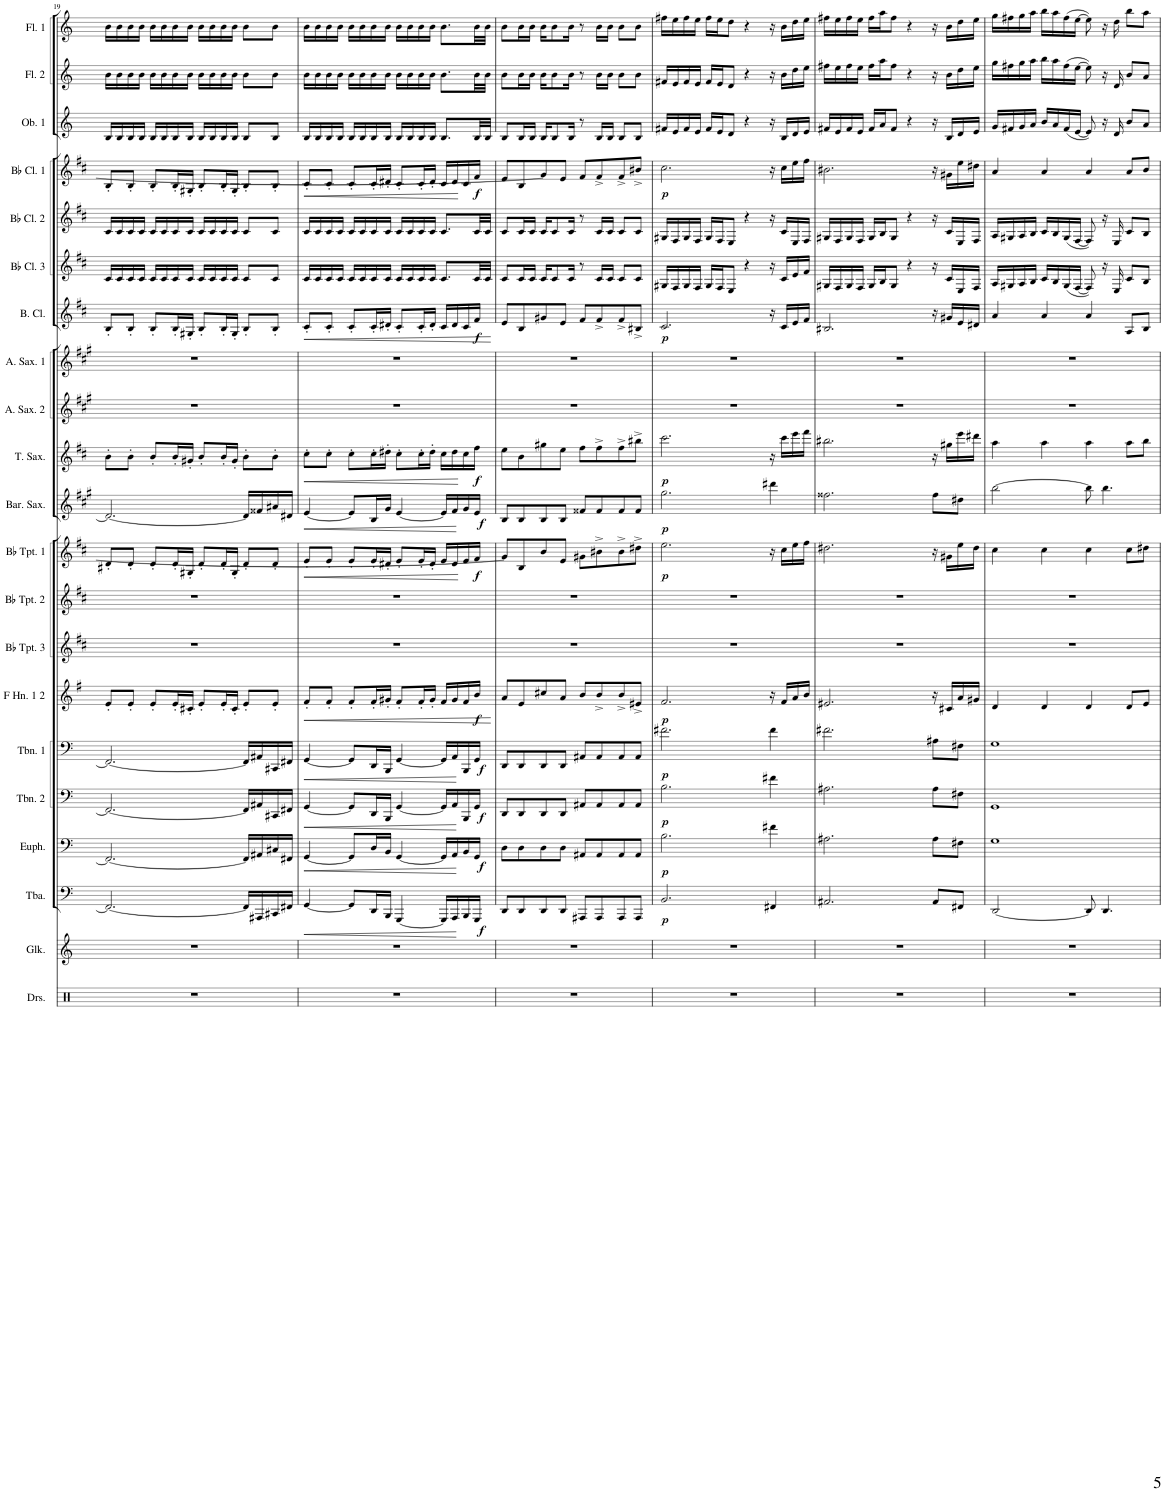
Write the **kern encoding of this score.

**kern	**kern	**kern	**dynam	**kern	**dynam	**kern	**dynam	**kern	**dynam	**kern	**dynam	**kern	**kern	**kern	**dynam	**kern	**dynam	**kern	**dynam	**kern	**kern	**kern	**dynam	**kern	**kern	**kern	**dynam	**kern	**kern	**kern
*part21	*part20	*part19	*part19	*part18	*part18	*part17	*part17	*part16	*part16	*part15	*part15	*part14	*part13	*part12	*part12	*part11	*part11	*part10	*part10	*part9	*part8	*part7	*part7	*part6	*part5	*part4	*part4	*part3	*part2	*part1
*staff21	*staff20	*staff19	*staff19	*staff18	*staff18	*staff17	*staff17	*staff16	*staff16	*staff15	*staff15	*staff14	*staff13	*staff12	*staff12	*staff11	*staff11	*staff10	*staff10	*staff9	*staff8	*staff7	*staff7	*staff6	*staff5	*staff4	*staff4	*staff3	*staff2	*staff1
*I"Drumset	*I"Glockenspiel	*I"Tuba	*	*I"Euphonium	*	*I"Trombone 2	*	*I"Trombone 1	*	*I"F Horn 1 &amp; 2	*	*I"Bb Trumpet 3	*I"Bb Trumpet 2	*I"Bb Trumpet 1	*	*I"Baritone Saxophone	*	*I"Tenor Saxophone	*	*I"Alto Saxophone 2	*I"Alto Saxophone 1	*I"Bass Clarinet	*	*I"Bb Clarinet 3	*I"Bb Clarinet 2	*I"Bb Clarinet 1	*	*I"Oboe 1	*I"Flute 2	*I"Flute 1
*I'Drs.	*I'Glk.	*I'Tba.	*	*I'Euph.	*	*I'Tbn. 2	*	*I'Tbn. 1	*	*I'F Hn. 1 2	*	*I'Bb Tpt. 3	*I'Bb Tpt. 2	*I'Bb Tpt. 1	*	*I'Bar. Sax.	*	*I'T. Sax.	*	*I'A. Sax. 2	*I'A. Sax. 1	*I'B. Cl.	*	*I'Bb Cl. 3	*I'Bb Cl. 2	*I'Bb Cl. 1	*	*I'Ob. 1	*I'Fl. 2	*I'Fl. 1
!!LO:PB:g=z
*clefX	*clefG2	*clefF4	*	*clefF4	*	*clefF4	*	*clefF4	*	*clefG2	*	*clefG2	*clefG2	*clefG2	*	*clefG2	*	*clefG2	*	*clefG2	*clefG2	*clefG2	*	*clefG2	*clefG2	*clefG2	*	*clefG2	*clefG2	*clefG2
*	*Trd-14c-24	*	*	*	*	*	*	*	*	*Trd4c7	*	*Trd1c2	*Trd1c2	*Trd1c2	*	*Trd12c21	*	*Trd8c14	*	*Trd5c9	*Trd5c9	*Trd8c14	*	*Trd1c2	*Trd1c2	*Trd1c2	*	*	*	*
*k[]	*k[]	*k[]	*	*k[]	*	*k[]	*	*k[]	*	*k[f#]	*	*k[f#c#]	*k[f#c#]	*k[f#c#]	*	*k[f#c#g#]	*	*k[f#c#]	*	*k[f#c#g#]	*k[f#c#g#]	*k[f#c#]	*	*k[f#c#]	*k[f#c#]	*k[f#c#]	*	*k[]	*k[]	*k[]
*M4/4	*M4/4	*M4/4	*	*M4/4	*	*M4/4	*	*M4/4	*	*M4/4	*	*M4/4	*M4/4	*M4/4	*	*M4/4	*	*M4/4	*	*M4/4	*M4/4	*M4/4	*	*M4/4	*M4/4	*M4/4	*	*M4/4	*M4/4	*M4/4
=19	=19	=19	=19	=19	=19	=19	=19	=19	=19	=19	=19	=19	=19	=19	=19	=19	=19	=19	=19	=19	=19	=19	=19	=19	=19	=19	=19	=19	=19	=19
1r	1r	2.FF#/_	.	2.FF#/_	.	2.FF#/_	.	2.FF#/_	.	8e'/L	.	1r	1r	8d#X'/L	.	2.d#/_	.	8b'\L	.	1r	1r	8B'/L	.	16c#/LL	16c#/LL	8B'/L	.	16B/LL	16b\LL	16b\LL
.	.	.	.	.	.	.	.	.	.	.	.	.	.	.	.	.	.	.	.	.	.	.	.	16c#/	16c#/	.	.	16B/	16b\	16b\
.	.	.	.	.	.	.	.	.	.	8e'/J	.	.	.	8d#'/J	.	.	.	8b'\J	.	.	.	8B'/J	.	16c#/	16c#/	8B'/J	.	16B/	16b\	16b\
.	.	.	.	.	.	.	.	.	.	.	.	.	.	.	.	.	.	.	.	.	.	.	.	16c#/JJ	16c#/JJ	.	.	16B/JJ	16b\JJ	16b\JJ
.	.	.	.	.	.	.	.	.	.	8e'/L	.	.	.	8d#'/L	.	.	.	8b'/L	.	.	.	8B'/L	.	16c#/LL	16c#/LL	8B'/L	.	16B/LL	16b\LL	16b\LL
.	.	.	.	.	.	.	.	.	.	.	.	.	.	.	.	.	.	.	.	.	.	.	.	16c#/	16c#/	.	.	16B/	16b\	16b\
.	.	.	.	.	.	.	.	.	.	16e'/L	.	.	.	16d#'/L	.	.	.	16b'/L	.	.	.	16B'/L	.	16c#/	16c#/	16B'/L	.	16B/	16b\	16b\
.	.	.	.	.	.	.	.	.	.	16c#X'/JJ	.	.	.	16G#X'/JJ	.	.	.	16g#X'/JJ	.	.	.	16G#X'/JJ	.	16c#/JJ	16c#/JJ	16G#X'/JJ	.	16B/JJ	16b\JJ	16b\JJ
.	.	.	.	.	.	.	.	.	.	8e'/L	.	.	.	8d#'/L	.	.	.	8b'/L	.	.	.	8B'/L	.	16c#/LL	16c#/LL	8B'/L	.	16B/LL	16b\LL	16b\LL
.	.	.	.	.	.	.	.	.	.	.	.	.	.	.	.	.	.	.	.	.	.	.	.	16c#/	16c#/	.	.	16B/	16b\	16b\
.	.	.	.	.	.	.	.	.	.	16e'/L	.	.	.	16d#'/L	.	.	.	16b'/L	.	.	.	16B'/L	.	16c#/	16c#/	16B'/L	.	16B/	16b\	16b\
.	.	.	.	.	.	.	.	.	.	16c#'/JJ	.	.	.	16G#'/JJ	.	.	.	16g#'/JJ	.	.	.	16G#'/JJ	.	16c#/JJ	16c#/JJ	16G#'/JJ	.	16B/JJ	16b\JJ	16b\JJ
.	.	16FF#/LL]	.	16FF#/LL]	.	16FF#/LL]	.	16FF#/LL]	.	8e'/L	.	.	.	8d#'/L	.	16d#/LL]	.	8b'\L	.	.	.	8B'/L	.	8c#/L	8c#/L	8B'/L	.	8B/L	8b\L	8b\L
.	.	16AAA#X/	.	16AA#X/	.	16AA#X/	.	16AA#X/	.	.	.	.	.	.	.	16f##X/	.	.	.	.	.	.	.	.	.	.	.	.	.	.
.	.	16CC#X/	.	16C#X/	.	16CC#X/	.	16CC#X/	.	8e'/J	.	.	.	8d#'/J	.	16a#X/	.	8b'\J	.	.	.	8B'/J	.	8c#/J	8c#/J	8B'/J	.	8B/J	8b\J	8b\J
.	.	16FF#X/JJ	.	16FF#X/JJ	.	16FF#X/JJ	.	16FF#X/JJ	.	.	.	.	.	.	.	16d#X/JJ	.	.	.	.	.	.	.	.	.	.	.	.	.	.
=20	=20	=20	=20	=20	=20	=20	=20	=20	=20	=20	=20	=20	=20	=20	=20	=20	=20	=20	=20	=20	=20	=20	=20	=20	=20	=20	=20	=20	=20	=20
!	!	!	!LO:HP:b	!	!LO:HP:b	!	!LO:HP:b	!	!LO:HP:b	!	!LO:HP:b	!	!	!	!LO:HP:b	!	!LO:HP:b	!	!LO:HP:b	!	!	!	!LO:HP:b	!	!	!	!LO:HP:b	!	!	!
1r	1r	[4GG/	<	[4GG/	<	[4GG/	<	[4GG/	<	8f#'/L	<	1r	1r	8e'/L	<	[4e/	<	8cc#'\L	<	1r	1r	8c#'/L	<	16c#/LL	16c#/LL	8c#'/L	<	16B/LL	16b\LL	16b\LL
.	.	.	.	.	.	.	.	.	.	.	.	.	.	.	.	.	.	.	.	.	.	.	.	16c#/	16c#/	.	.	16B/	16b\	16b\
.	.	.	.	.	.	.	.	.	.	8f#'/J	.	.	.	8e'/J	.	.	.	8cc#'\J	.	.	.	8c#'/J	.	16c#/	16c#/	8c#'/J	.	16B/	16b\	16b\
.	.	.	.	.	.	.	.	.	.	.	.	.	.	.	.	.	.	.	.	.	.	.	.	16c#/JJ	16c#/JJ	.	.	16B/JJ	16b\JJ	16b\JJ
.	.	8GG/L]	.	8GG/L]	.	8GG/L]	.	8GG/L]	.	8f#'/L	.	.	.	8e'/L	.	8e/L]	.	8cc#'\L	.	.	.	8c#'/L	.	16c#/LL	16c#/LL	8c#'/L	.	16B/LL	16b\LL	16b\LL
.	.	.	.	.	.	.	.	.	.	.	.	.	.	.	.	.	.	.	.	.	.	.	.	16c#/	16c#/	.	.	16B/	16b\	16b\
.	.	16DD/L	.	16D/L	.	16DD/L	.	16DD/L	.	16f#'/L	.	.	.	16e'/L	.	16B/L	.	16cc#'\L	.	.	.	16c#'/L	.	16c#/	16c#/	16c#'/L	.	16B/	16b\	16b\
.	.	16BBB/JJ	.	16BB/JJ	.	16BBB/JJ	.	16BBB/JJ	.	16g#X'/JJ	.	.	.	16d#X'/JJ	.	16g#/JJ	.	16dd#X'\JJ	.	.	.	16d#X'/JJ	.	16c#/JJ	16c#/JJ	16d#X'/JJ	.	16B/JJ	16b\JJ	16b\JJ
.	.	[4GGG/	.	[4GG/	.	[4GG/	.	[4GG/	.	8f#'/L	.	.	.	8e'/L	.	[4e/	.	8cc#'\L	.	.	.	8c#'/L	.	16c#/LL	16c#/LL	8c#'/L	.	16B/LL	16b\LL	16b\LL
.	.	.	.	.	.	.	.	.	.	.	.	.	.	.	.	.	.	.	.	.	.	.	.	16c#/	16c#/	.	.	16B/	16b\	16b\
.	.	.	.	.	.	.	.	.	.	16f#'/L	.	.	.	16e'/L	.	.	.	16cc#'\L	.	.	.	16c#'/L	.	16c#/	16c#/	16c#'/L	.	16B/	16b\	16b\
.	.	.	.	.	.	.	.	.	.	16g#'/JJ	.	.	.	16d#'/JJ	.	.	.	16dd#'\JJ	.	.	.	16d#'/JJ	.	16c#/JJ	16c#/JJ	16d#'/JJ	.	16B/JJ	16b\JJ	16b\JJ
.	.	16GGG/LL]	.	16GG/LL]	.	16GG/LL]	.	16GG/LL]	.	16f#/LL	.	.	.	16e/LL	.	16e/LL]	.	16cc#\LL	.	.	.	16c#/LL	.	8.c#/L	8.c#/L	16c#/LL	.	8.B/L	8.b\L	8.b\L
.	.	16AAA/	.	16AA/	.	16AA/	.	16AA/	.	16g#/	.	.	.	16d#/	.	16f#/	.	16dd#\	.	.	.	16d#/	.	.	.	16d#/	.	.	.	.
.	.	16BBB/	.	16BB/	.	16BBB/	.	16BBB/	.	16f#/	.	.	.	16e/	.	16g#/	.	16cc#\	.	.	.	16c#/	.	.	.	16c#/	.	.	.	.
!	!	!	!LO:DY:b	!	!LO:DY:b	!	!LO:DY:b	!	!LO:DY:b	!	!LO:DY:b	!	!	!	!LO:DY:b	!	!LO:DY:b	!	!LO:DY:b	!	!	!	!LO:DY:b	!	!	!	!LO:DY:b	!	!	!
.	.	16GGG/JJ	f	16GG/JJ	f	16GG/JJ	f	16GG/JJ	f	16b/JJ	f	.	.	16f#/JJ	f	16e/JJ	f	16ff#\JJ	f	.	.	16f#/JJ	f	32c#/LL	32c#/LL	16f#/JJ	f	32B/LL	32b\LL	32b\LL
.	.	.	.	.	.	.	.	.	.	.	.	.	.	.	.	.	.	.	.	.	.	.	.	32c#/JJJ	32c#/JJJ	.	.	32B/JJJ	32b\JJJ	32b\JJJ
.	.	.	[	.	[	.	[	.	[	.	[	.	.	.	[	.	[	.	[	.	.	.	[	.	.	.	[	.	.	.
=21	=21	=21	=21	=21	=21	=21	=21	=21	=21	=21	=21	=21	=21	=21	=21	=21	=21	=21	=21	=21	=21	=21	=21	=21	=21	=21	=21	=21	=21	=21
1r	1r	8DD/L	.	8D\L	.	8DD/L	.	8DD/L	.	8a/L	.	1r	1r	8g#/L]	.	8B/L	.	8ee\L	.	1r	1r	8e/L	.	8c#/L	8c#/L	8e/L	.	8B/L	8b\L	8b\L
.	.	8DD/	.	8D\	.	8DD/	.	8DD/	.	8e/	.	.	.	8B/	.	8B/	.	8b\	.	.	.	8B/	.	16c#/L	16c#/L	8B/	.	16B/L	16b\L	16b\L
.	.	.	.	.	.	.	.	.	.	.	.	.	.	.	.	.	.	.	.	.	.	.	.	16c#/JJ	16c#/JJ	.	.	16B/JJ	16b\JJ	16b\JJ
.	.	8DD/	.	8D\	.	8DD/	.	8DD/	.	8cc#X/	.	.	.	8b/	.	8B/	.	8gg#X\	.	.	.	8g#X/	.	16c#/KL	16c#/KL	8g#/]	.	16B/KL	16b\KL	16b\KL
.	.	.	.	.	.	.	.	.	.	.	.	.	.	.	.	.	.	.	.	.	.	.	.	8c#/	8c#/	.	.	8B/	8b\	8b\
.	.	8DD/J	.	8D\J	.	8DD/J	.	8DD/J	.	8a/J	.	.	.	8e/J	.	8B/J	.	8ee\J	.	.	.	8e/J	.	.	.	8e/J	.	.	.	.
.	.	.	.	.	.	.	.	.	.	.	.	.	.	.	.	.	.	.	.	.	.	.	.	16c#/Jk	16c#/Jk	.	.	16B/Jk	16b\Jk	16b\Jk
.	.	8AAA#X/L	.	8AA#X/L	.	8AA#X/L	.	8AA#X/L	.	8b/L	.	.	.	8g#X\L	.	8f##X/L	.	8ff#\L	.	.	.	8f#/L	.	8r	8r	8f#/L	.	8r	8r	8r
.	.	8AAA#/	.	8AA#/	.	8AA#/	.	8AA#/	.	8b^/	.	.	.	8b#X^\	.	8f##/	.	8ff#^\	.	.	.	8f#^/	.	16c#/LL	16c#/LL	8f#^/	.	16B/LL	16b\LL	16b\LL
.	.	.	.	.	.	.	.	.	.	.	.	.	.	.	.	.	.	.	.	.	.	.	.	16c#/JJ	16c#/JJ	.	.	16B/JJ	16b\JJ	16b\JJ
.	.	8AAA#/	.	8AA#/	.	8AA#/	.	8AA#/	.	8b^/	.	.	.	8b#^\	.	8f##/	.	8ff#^\	.	.	.	8f#^/	.	8c#/L	8c#/L	8f#^/	.	8B/L	8b\L	8b\L
.	.	8AAA#/J	.	8AA#/J	.	8AA#/J	.	8AA#/J	.	8e#X^/J	.	.	.	8dd#X^\J	.	8f##/J	.	8bb#X^\J	.	.	.	8B#X^/J	.	8c#/J	8c#/J	8b#X^/J	.	8B/J	8b\J	8b\J
=22	=22	=22	=22	=22	=22	=22	=22	=22	=22	=22	=22	=22	=22	=22	=22	=22	=22	=22	=22	=22	=22	=22	=22	=22	=22	=22	=22	=22	=22	=22
!	!	!	!LO:DY:b	!	!LO:DY:b	!	!LO:DY:b	!	!LO:DY:b	!	!LO:DY:b	!	!	!	!LO:DY:b	!	!LO:DY:b	!	!LO:DY:b	!	!	!	!LO:DY:b	!	!	!	!LO:DY:b	!	!	!
1r	1r	2.BB/	p	2.B\	p	2.B\	p	2.f#X\	p	2.f#/	p	1r	1r	2.ee\	p	2.gg#\	p	2.ccc#\	p	1r	1r	2.c#/	p	16G#X/LL	16G#X/LL	2.cc#\	p	16f#X/LL	16f#X/LL	16ff#X\LL
.	.	.	.	.	.	.	.	.	.	.	.	.	.	.	.	.	.	.	.	.	.	.	.	16F#/	16F#/	.	.	16e/	16e/	16ee\
.	.	.	.	.	.	.	.	.	.	.	.	.	.	.	.	.	.	.	.	.	.	.	.	16G#/	16G#/	.	.	16f#/	16f#/	16ff#\
.	.	.	.	.	.	.	.	.	.	.	.	.	.	.	.	.	.	.	.	.	.	.	.	16F#/JJ	16F#/JJ	.	.	16e/JJ	16e/JJ	16ee\JJ
.	.	.	.	.	.	.	.	.	.	.	.	.	.	.	.	.	.	.	.	.	.	.	.	16G#/LL	16G#/LL	.	.	16f#/LL	16f#/LL	16ff#\LL
.	.	.	.	.	.	.	.	.	.	.	.	.	.	.	.	.	.	.	.	.	.	.	.	16F#/J	16F#/J	.	.	16e/J	16e/J	16ee\J
.	.	.	.	.	.	.	.	.	.	.	.	.	.	.	.	.	.	.	.	.	.	.	.	8E/J	8E/J	.	.	8d/J	8d/J	8dd\J
.	.	.	.	.	.	.	.	.	.	.	.	.	.	.	.	.	.	.	.	.	.	.	.	4r	4r	.	.	4r	4r	4r
.	.	4FF#X/	.	4f#X\	.	4f#X\	.	4f#\	.	16r	.	.	.	16r	.	4ddd#X\	.	16r	.	.	.	16r	.	16r	16r	16r	.	16r	16r	16r
.	.	.	.	.	.	.	.	.	.	16f#/LL	.	.	.	16cc#\LL	.	.	.	16ccc#\LL	.	.	.	16c#/LL	.	16c#/LL	16c#/LL	16cc#\LL	.	16B/LL	16b\LL	16b\LL
.	.	.	.	.	.	.	.	.	.	16a/	.	.	.	16ee\	.	.	.	16eee\	.	.	.	16e/	.	16e/	16E/	16ee\	.	16d/	16dd\	16dd\
.	.	.	.	.	.	.	.	.	.	16b/JJ	.	.	.	16ff#\JJ	.	.	.	16fff#\JJ	.	.	.	16f#/JJ	.	16f#/JJ	16F#/JJ	16ff#\JJ	.	16e/JJ	16ee\JJ	16ee\JJ
=23	=23	=23	=23	=23	=23	=23	=23	=23	=23	=23	=23	=23	=23	=23	=23	=23	=23	=23	=23	=23	=23	=23	=23	=23	=23	=23	=23	=23	=23	=23
1r	1r	2.AA#X/	.	2.A#X\	.	2.A#X\	.	2.f#X\	.	2.e#X/	.	1r	1r	2.dd#X\	.	2.ff##X\	.	2.bb#X\	.	1r	1r	2.B#X/	.	16G#X/LL	16G#X/LL	2.b#X\	.	16f#X/LL	16ff#X\LL	16ff#X\LL
.	.	.	.	.	.	.	.	.	.	.	.	.	.	.	.	.	.	.	.	.	.	.	.	16F#/	16F#/	.	.	16e/	16ee\	16ee\
.	.	.	.	.	.	.	.	.	.	.	.	.	.	.	.	.	.	.	.	.	.	.	.	16G#/	16G#/	.	.	16f#/	16ff#\	16ff#\
.	.	.	.	.	.	.	.	.	.	.	.	.	.	.	.	.	.	.	.	.	.	.	.	16F#/JJ	16F#/JJ	.	.	16e/JJ	16ee\JJ	16ee\JJ
.	.	.	.	.	.	.	.	.	.	.	.	.	.	.	.	.	.	.	.	.	.	.	.	16G#/LL	16G#/LL	.	.	16f#/LL	16ff#\LL	16ff#\LL
.	.	.	.	.	.	.	.	.	.	.	.	.	.	.	.	.	.	.	.	.	.	.	.	16B/J	16B/J	.	.	16a/J	16aa\J	16aa\J
.	.	.	.	.	.	.	.	.	.	.	.	.	.	.	.	.	.	.	.	.	.	.	.	8G#/J	8G#/J	.	.	8f#/J	8ff#\J	8ff#\J
.	.	.	.	.	.	.	.	.	.	.	.	.	.	.	.	.	.	.	.	.	.	.	.	4r	4r	.	.	4r	4r	4r
.	.	8AA#/L	.	8A#\L	.	8A#\L	.	8A#X\L	.	16r	.	.	.	16r	.	8ff##\L	.	16r	.	.	.	16r	.	16r	16r	16r	.	16r	16r	16r
.	.	.	.	.	.	.	.	.	.	16c#X/LL	.	.	.	16g#X\LL	.	.	.	16gg#X\LL	.	.	.	16g#X/LL	.	16c#/LL	16c#/LL	16g#X\LL	.	16B/LL	16b\LL	16b\LL
.	.	8FF#X/J	.	8F#X\J	.	8F#X\J	.	8F#X\J	.	16a/	.	.	.	16ee\	.	8dd#X\J	.	16eee\	.	.	.	16e/	.	16E/	16E/	16ee\	.	16d/	16dd\	16dd\
.	.	.	.	.	.	.	.	.	.	16g#X/JJ	.	.	.	16dd#\JJ	.	.	.	16ddd#X\JJ	.	.	.	16d#X/JJ	.	16F#/JJ	16F#/JJ	16dd#X\JJ	.	16e/JJ	16ee\JJ	16ee\JJ
=24	=24	=24	=24	=24	=24	=24	=24	=24	=24	=24	=24	=24	=24	=24	=24	=24	=24	=24	=24	=24	=24	=24	=24	=24	=24	=24	=24	=24	=24	=24
1r	1r	[2DD/	.	1G	.	1GG	.	1G	.	4d/	.	1r	1r	4cc#\	.	[2bb\	.	4aa\	.	1r	1r	4a/	.	16A/LL	16A/LL	4a/	.	16g/LL	16gg\LL	16gg\LL
.	.	.	.	.	.	.	.	.	.	.	.	.	.	.	.	.	.	.	.	.	.	.	.	16G#X/	16G#X/	.	.	16f#X/	16ff#X\	16ff#X\
.	.	.	.	.	.	.	.	.	.	.	.	.	.	.	.	.	.	.	.	.	.	.	.	16A/	16A/	.	.	16g/	16gg\	16gg\
.	.	.	.	.	.	.	.	.	.	.	.	.	.	.	.	.	.	.	.	.	.	.	.	16B/JJ	16B/JJ	.	.	16a/JJ	16aa\JJ	16aa\JJ
.	.	.	.	.	.	.	.	.	.	4d/	.	.	.	4cc#\	.	.	.	4aa\	.	.	.	4a/	.	16c#/LL	16c#/LL	4a/	.	16b/LL	16bb\LL	16bb\LL
.	.	.	.	.	.	.	.	.	.	.	.	.	.	.	.	.	.	.	.	.	.	.	.	16B/	16B/	.	.	16a/	16aa\	16aa\
.	.	.	.	.	.	.	.	.	.	.	.	.	.	.	.	.	.	.	.	.	.	.	.	(16G#/	(16G#/	.	.	(16f#/	(16ff#\	(16ff#\
.	.	.	.	.	.	.	.	.	.	.	.	.	.	.	.	.	.	.	.	.	.	.	.	[16F#/JJ	[16F#/JJ	.	.	[16e/JJ	[16ee\JJ	[16ee\JJ
.	.	8DD/]	.	.	.	.	.	.	.	4d/	.	.	.	4cc#\	.	8bb\]	.	4aa\	.	.	.	4a/	.	8F#/])	8F#/])	4a/	.	8e/])	8ee\])	8ee\])
.	.	4.DD/	.	.	.	.	.	.	.	.	.	.	.	.	.	4.bb\	.	.	.	.	.	.	.	16r	16r	.	.	16r	16r	16r
.	.	.	.	.	.	.	.	.	.	.	.	.	.	.	.	.	.	.	.	.	.	.	.	16E/	16E/	.	.	16d/	16d/	16dd\
.	.	.	.	.	.	.	.	.	.	8d/L	.	.	.	8cc#\L	.	.	.	8aa\L	.	.	.	8A/L	.	8c#/L	8c#/L	8a/L	.	8b/L	8b/L	8bb\L
.	.	.	.	.	.	.	.	.	.	8e/J	.	.	.	8dd#X\J	.	.	.	8bb\J	.	.	.	8B/J	.	8B/J	8B/J	8b/J	.	8a/J	8a/J	8aa\J
=	=	=	=	=	=	=	=	=	=	=	=	=	=	=	=	=	=	=	=	=	=	=	=	=	=	=	=	=	=	=
*-	*-	*-	*-	*-	*-	*-	*-	*-	*-	*-	*-	*-	*-	*-	*-	*-	*-	*-	*-	*-	*-	*-	*-	*-	*-	*-	*-	*-	*-	*-
